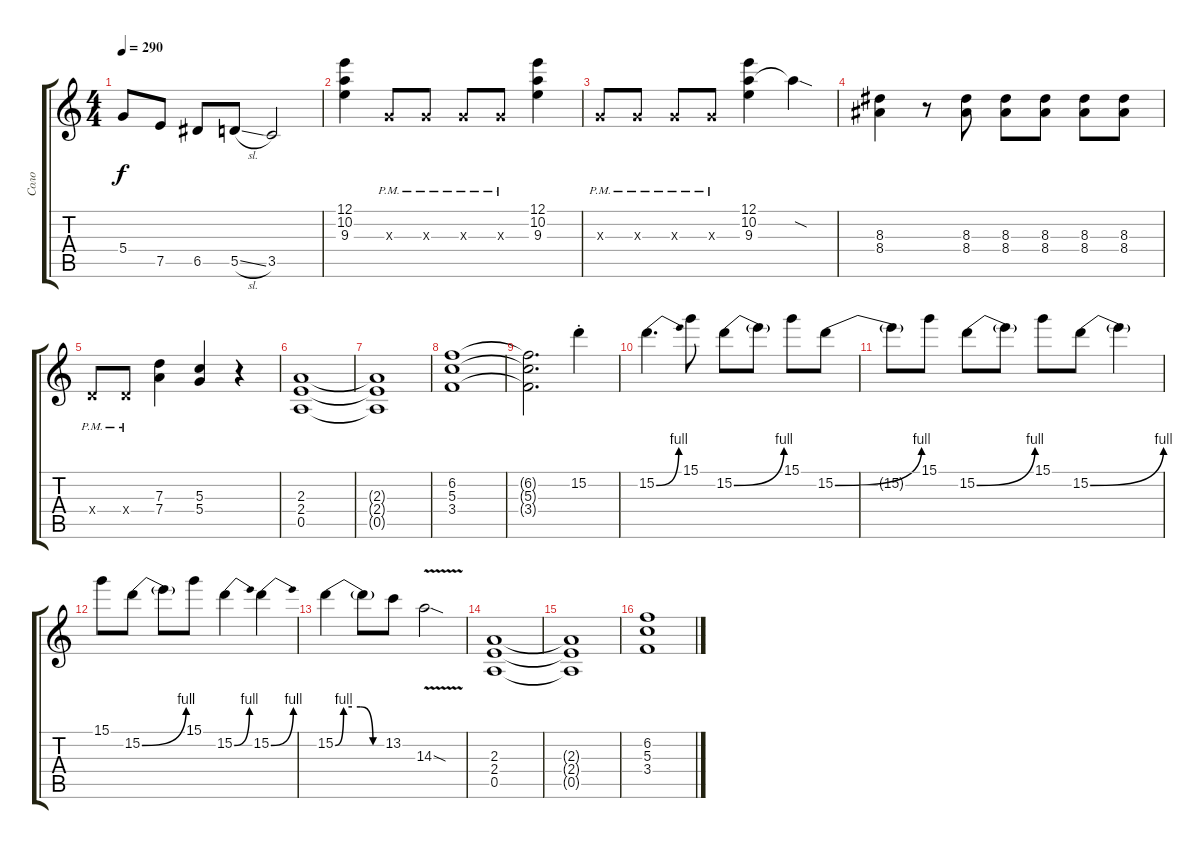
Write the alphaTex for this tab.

\track ("Соло" "Соло") {instrument distortionguitar}
\staff {score tabs}
\tuning (E4 B3 G3 D3 A2 E2) {hide}
\ts (4 4)
\tempo 290
\clef g2
\ks c
5.4.8{dy f} 7.5.8 6.5.8 5.5{sl}.8 3.5.2 |
(12.1 10.2 9.3).4 0.3{pm x}.8 0.3{pm x}.8 0.3{pm x}.8 0.3{pm x}.8 (12.1 10.2 9.3).4 |
0.3{pm x}.8 0.3{pm x}.8 0.3{pm x}.8 0.3{pm x}.8 (12.1 10.2 9.3).4 10.2{sod t}.4 |
(8.3 8.4).4 r.8 (8.3 8.4).8 (8.3 8.4).8 (8.3 8.4).8 (8.3 8.4).8 (8.3 8.4).8 |
0.4{pm x}.8 0.4{pm x}.8 (7.3 7.4).4 (5.3 5.4).4 r.4 |
(2.3 2.4 0.5).1 |
(2.3{t} 2.4{t} 0.5{t}).1 |
(6.2 5.3 3.4).1 |
(6.2{t} 5.3{t} 3.4{t}).2{d} 15.2{st}.4 |
15.2{be (bend 0 0 60 4)}.4{d} 15.1.8 15.2{be (bend 0 0 60 4)}.8 15.2{t}.8 15.1.8 15.2{be (bend 0 0 60 4)}.8 |
15.2{t}.8 15.1.8 15.2{be (bend 0 0 60 4)}.8 15.2{t}.8 15.1.8 15.2{be (bend 0 0 60 4)}.8 15.2{t}.4 |
15.1.8 15.2{be (bend 0 0 60 4)}.8 15.2{t}.8 15.1.8 15.2{be (bend 0 0 60 4)}.4 15.2{be (bend 0 0 60 4)}.4 |
15.2{be (custom 0 0 10 4 20 4 30 4 45 0 60 0)}.4 15.2{t}.8 13.2.8 14.3{v sod}.2 |
(2.3 2.4 0.5).1 |
(2.3{t} 2.4{t} 0.5{t}).1 |
(6.2 5.3 3.4).1
